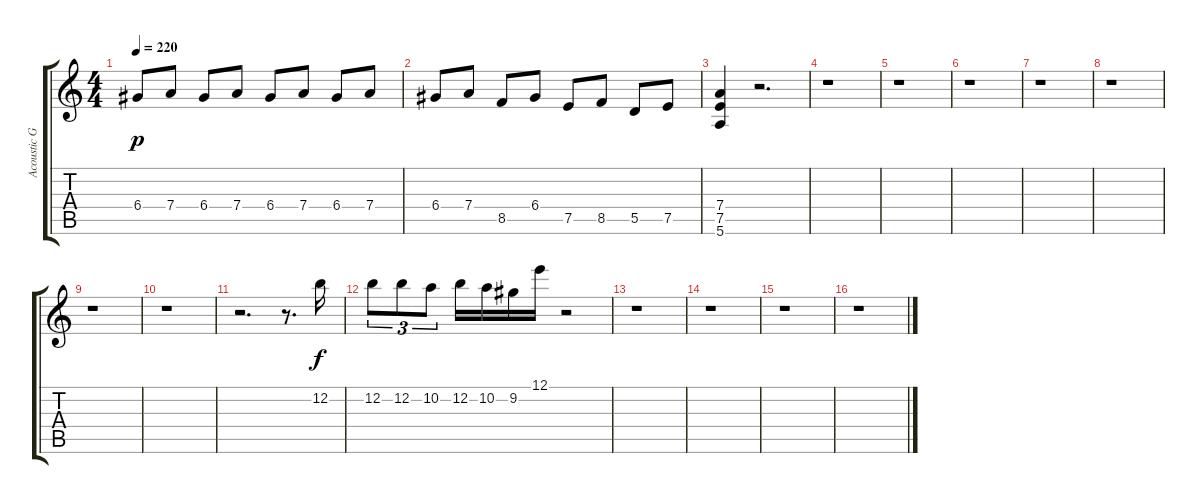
\track ("Acoustic Guitar I" "Acoustic G") {instrument acousticguitarsteel}
\staff {score tabs}
\tuning (E4 B3 G3 D3 A2 E2) {hide}
\ts (4 4)
\tempo 220
\clef g2
\ks c
6.4.8{dy p} 7.4.8 6.4.8 7.4.8 6.4.8 7.4.8 6.4.8 7.4.8 |
6.4.8 7.4.8 8.5.8 6.4.8 7.5.8 8.5.8 5.5.8 7.5.8 |
(7.4 7.5 5.6).4 r.2{d} |
r.1 |
r.1 |
r.1 |
r.1 |
r.1 |
r.1 |
r.1 |
r.2{d} r.8{d} 12.2.16{dy f} |
12.2.8{tu (3 2)} 12.2.8{tu (3 2)} 10.2.8{tu (3 2)} 12.2.16 10.2.16 9.2.16 12.1.16 r.2 |
r.1 |
r.1 |
r.1 |
r.1
